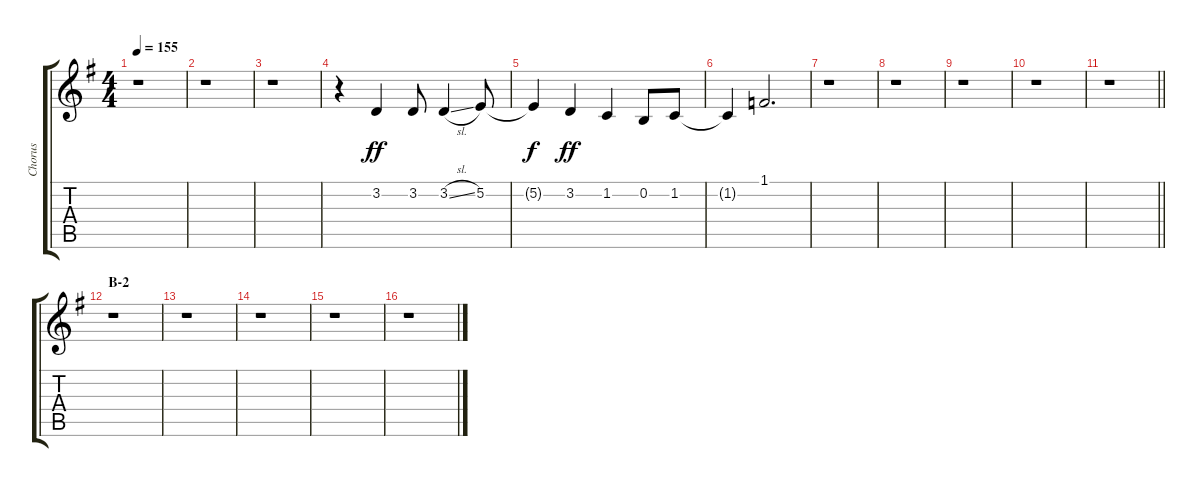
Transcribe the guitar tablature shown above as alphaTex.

\track ("Chorus" "Chorus") {instrument voiceoohs}
\staff {score tabs}
\tuning (E4 B3 G3 D3 A2 E2) {hide}
\ts (4 4)
\tempo 155
\clef g2
\ks g
r.1{dy ff} |
r.1 |
r.1 |
r.4 3.2.4 3.2.8 3.2{sl}.4 5.2.8 |
5.2{t}.4{dy f} 3.2.4{dy ff} 1.2.4 0.2.8 1.2.8 |
1.2{t}.4 1.1.2{d} |
r.1 |
r.1 |
r.1 |
r.1 |
\barLineRight lightlight
r.1 |
\section ("" "B-2")
r.1 |
r.1 |
r.1 |
r.1 |
r.1
